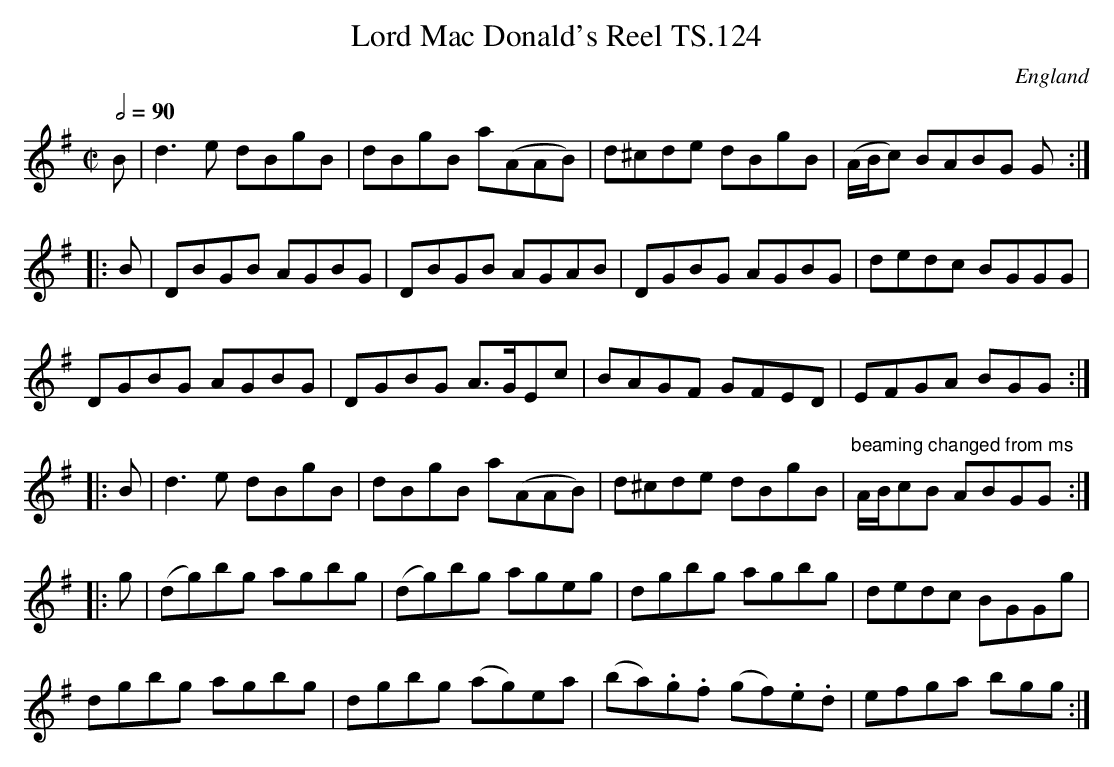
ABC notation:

X:1
T:Lord Mac Donald's Reel TS.124
M:C|
L:1/8
Q:1/2=90
O:England
K:G major
B|d2>e2 dBgB|dBgB a(AAB)|d^cde dBgB|(A/B/c) BABG G:|!
|:B|DBGB AGBG|DBGB AGAB|DGBG AGBG|dedc BGGG|!
DGBG AGBG|DGBG A>GEc|BAGF GFED|EFGA BGG:|!
|:B|d3e dBgB|dBgB a(AAB)|d^cde dBgB|"beaming changed from ms"A/B/cB ABGG:|!
|:g|(dg)bg agbg|(dg)bg ageg|dgbg agbg|dedc BGGg|!
dgbg agbg|dgbg (ag)ea|(ba).g.f (gf).e.d|efga bgg:|]
